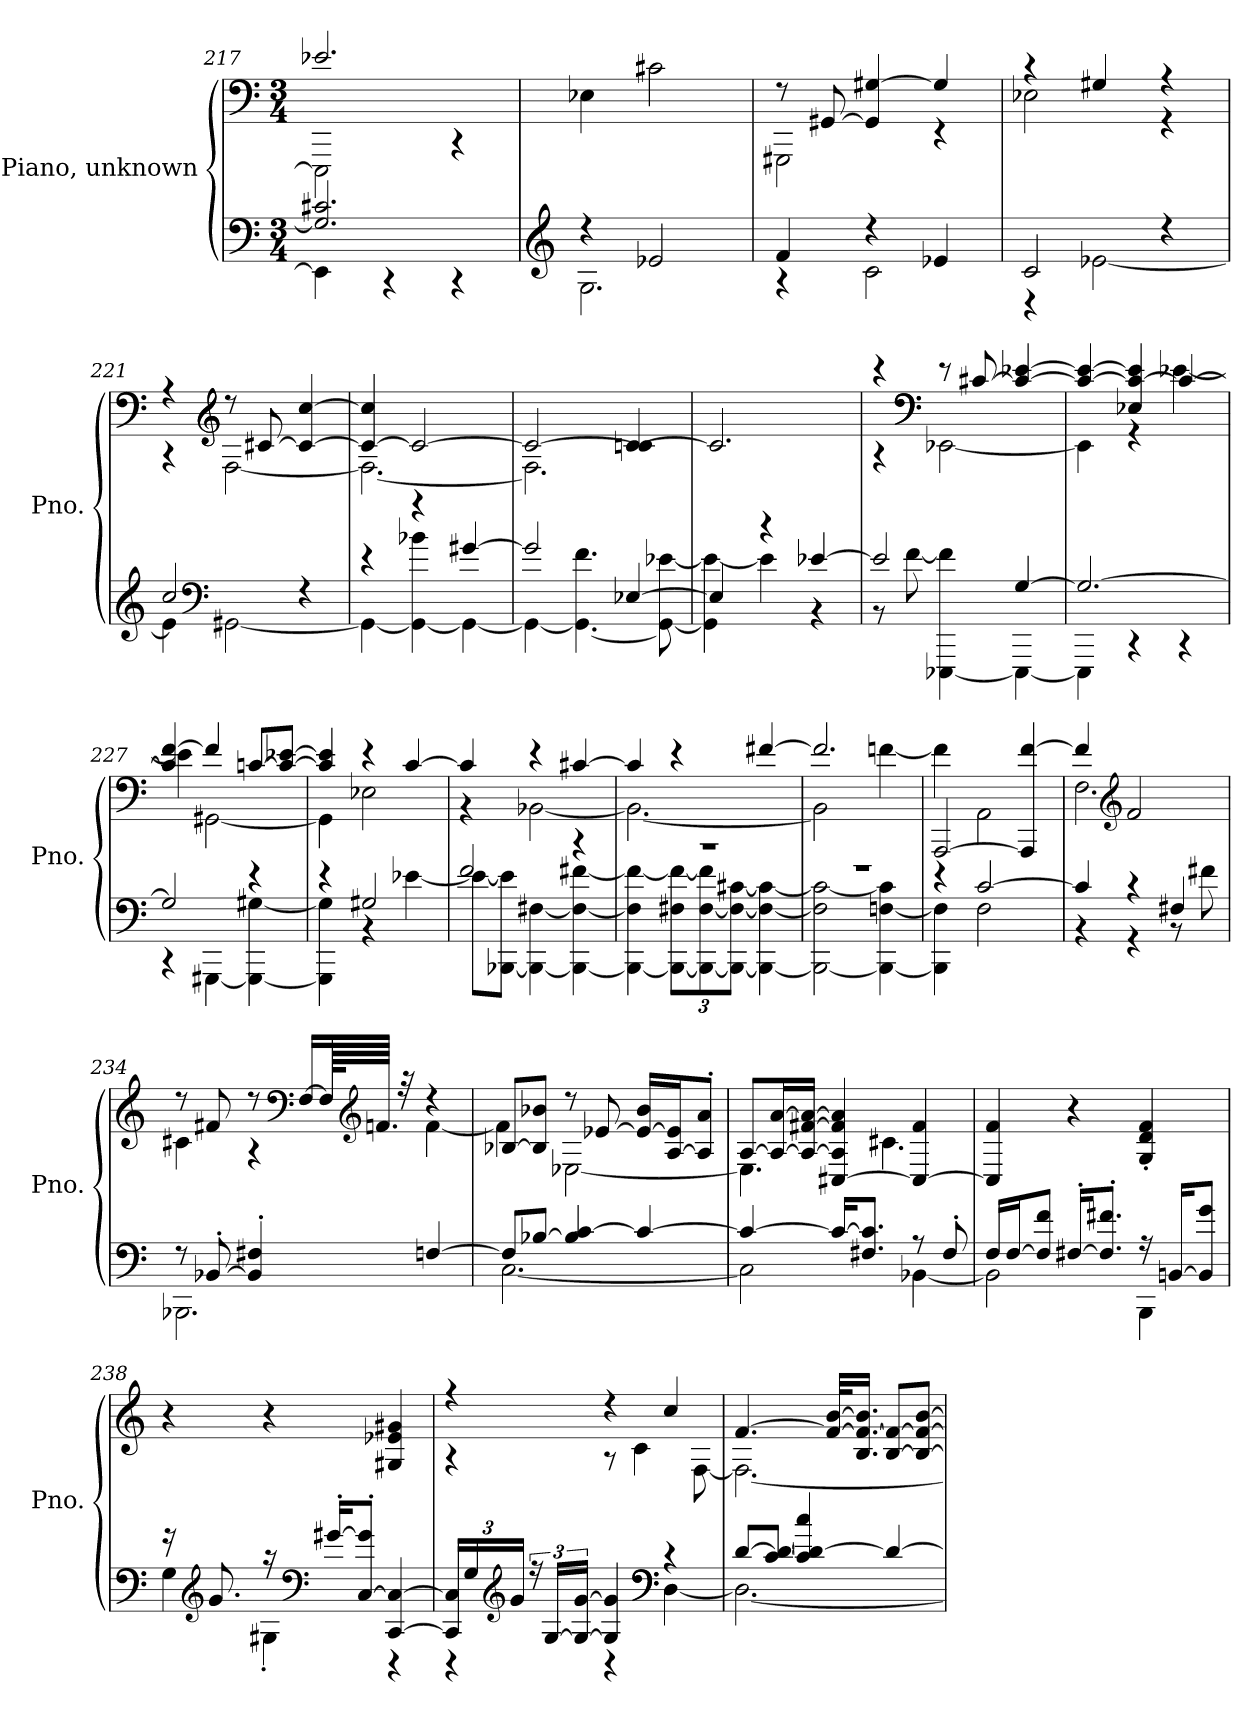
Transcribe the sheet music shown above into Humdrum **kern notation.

**kern	**kern
*part1	*part1
*staff2	*staff1
*I"Piano, unknown	*
*I'Pno.	*
*clefF4	*clefF4
*k[]	*k[]
*M3/4	*M3/4
=217	=217
*^	*^
2.G/] 2.c#X/	4EE-\]	2.e-X/	2EEE-\]
.	4r	.	.
.	4r	.	4r
*	*	*v	*v
=218	=218	=218
*clefG2	*	*
4r	2.G\	4E-X\
2e-X/	.	2c#X\
=219	=219	=219
*	*	*^
4f/	4r	8r	2GGG#X\
.	.	[8GG#X/	.
4r	2c\	4GG#/] [4G#X/	.
4e-X/	.	4G#/]	4r
=220	=220	=220	=220
2c/	4r	4r	2E-X\
.	[2e-X\	4G#X/	.
4r	.	4r	4r
!!LO:LB:g=z	!!
=221	=221	=221	=221
2cc/	4e-\]	4r	4r
*clefF4	*	*clefG2	*
.	[2GG#X\	8r	[2F\
.	.	[8c#X/	.
4r	.	4c#/_ [4cc/	.
=222	=222	=222	=222
4r	4GG#\_	4c#/_ 4cc/]	2.F\_
4r	4GG#\_ 4b-X\	2c#/_	.
[4g#X/	4GG#\_	.	.
=223	=223	=223	=223
2g#/]	4GG#\_	2c#/_	2.F\]
.	4.GG#\_ 4.f\	.	.
[4E-X/	.	[4cn/ 4c#/]	.
.	8GG#\_ [8e-X\	.	.
*	*	*v	*v
=224	=224	=224
4E-/]	4GG#\] 4e-\_	2.c/]
4r	4e-\]	.
[4e-X/	4r	.
=225	=225	=225
*	*	*^
2e-/]	8r	4r	4r
.	[8f\	.	.
*	*	*clefF4	*
.	[4EEE-X\ 4f\]	8r	[2EE-X\
.	.	[8c#X/	.
[4G/	4EEE-\_	4c#/_ [4e-X/	.
=226	=226	=226	=226
2.G/_	4EEE-\]	4c#/_ 4e-/_	4EE-\]
.	4r	4E-X/ 4c#/_ 4e-/]	4r
.	4r	4c#/_	[4e-X\
!!LO:LB:g=z	!!
=227	=227	=227	=227
2G/]	4r	4c#/] [4f/	4e-\]
.	[4GGG#X\	4f/]	[2GG#X\
4r	4GGG#\_ [4G#X\	[8cn/L	.
.	.	8c/_ [8e-X/J	.
=228	=228	=228	=228
4r	4GGG#\] 4G#\]	4c/] 4e-/]	4GG#\]
2G#X/	4r	4r	2E-X\
.	[4e-X\	[4c/	.
=229	=229	=229	=229
2f/	8e-\L_	4c/]	4r
.	[8BBB-X\ 8e-\]J	.	.
.	4BBB-\_ [4F#X\	4r	[2BB-X\
4r	4BBB-\_ 4F#\_ [4f#X\	[4c#X/	.
=230	=230	=230	=230
2.r	4BBB-\_ 4F#\] 4f#\_	4c#/]	2.BB-\_
*	*Xbrackettup	*	*
.	12BBB-\_ 12F#X\ 12f#\_L	4r	.
.	12BBB-\_ [12F#\ 12f#\]	.	.
.	12BBB-\_ 12F#\_ [12c#X\J	.	.
.	4BBB-\_ 4F#\_ 4c#\_	[4f#X/	.
=231	=231	=231	=231
2.r	2BBB-\_ 2F#\] 2c#\_	2.f#/]	2BB-\]
.	4BBB-\_ [4Fn\ 4c#\]	.	[4fn\
=232	=232	=232	=232
4r	4BBB-\] 4F\]	[2AAA/	4f\]
[2c/	2F\	.	2AA\
.	.	4AAA/] [4f/	.
!!LO:LB:g=z	!!
=233	=233	=233	=233
4c/]	4r	4f/]	2.F\
*	*	*clefG2	*
4r	4r	2f/	.
4F#X/	8r	.	.
.	8f#X\	.	.
=234	=234	=234	=234
8r	2.BBB-X\	8r	4c#X\
[8BB-X'/	.	8f#X/	.
4BB-/]' 4F#X/'	.	8r	4r
*	*	*clefF4	*
.	.	[16F/LL	.
.	.	128F/KLL]	.
*	*	*clefG2	*
.	.	64.fn/JJJJ	.
.	.	32r	.
[4Fn/	.	4r	[4f\
=235	=235	=235	=235
8F/L]	[2.C\	[8B-X/L	4f\]
[8B-X/J	.	8B-/] 8b-X/J	.
4B-/] [4c/	.	8r	[2E-X\
.	.	[8e-X/	.
4c/_	.	16e-/_ 16b-/LL	.
.	.	[16A/ 16e-/]J	.
.	.	8A/]' 8a/'J	.
!!LO:LB:g=z	!!
=236	=236	=236	=236
4c/_	2C\]	[8A/L	4.E-\]
.	.	16A/_ [16a/L	.
.	.	16A/_ [16f#X/ 16a/_JJ	.
16c/KL_	.	[4C#X/ 4A/] 4f#/] 4a/]	.
8.F#X/ 8.c/]J	.	.	.
.	.	.	4.c#X\
8r	[4BB-X\	4C#/_ 4f#/	.
8F#'/	.	.	.
*	*	*v	*v
=237	=237	=237
16F/LL	2BB-\]	4C#/] 4f/
[16F/J	.	.
8F/] 8f/J	.	.
[16F#X'/KL	.	4r
8.F#/]' 8.f#X/'J	.	.
16r	4BBB\	4G/' 4d/' 4f/'
[16BBn/KL	.	.
8BB/] 8g/J	.	.
=238	=238	=238
16r	4G\	4r
*clefG2	*	*
8.g/	.	.
16r	4G#X'\	4r
*clefF4	*	*
[16g#X'/KL	.	.
[8C/' 8g#/]'J	.	.
[4CC/ 4C/_	4r	4G#X/ 4e-X/ 4g#X/
!!LO:LB:g=z
=239	=239	=239
*	*	*^
24CC/] 24C/]LL	4r	4r	4r
24G/	.	.	.
*clefG2	*	*	*
24g/JJ	.	.	.
*brackettup	*	*	*
24r	.	.	.
[24G/LL	.	.	.
24G/_ [24g/JJ	.	.	.
4G/] 4g/]	4r	4r	8r
.	.	.	4c\
*clefF4	*	*	*
4r	[4D\	4cc/	.
.	.	.	[8F\
=240	=240	=240	=240
[8d/L	2.D\_	[4.f/	2.F\_
[8c/ 8d/_J	.	.	.
4c/] 4d/_ 4cc/	.	.	.
.	.	32f/_ [32b/KLL	.
.	.	16.B/ 16.f/_ 16.b/]JJ	.
4d/_	.	[8B/ 8f/_L	.
.	.	8B/_ 8f/_ [8b/J	.
*v	*v	*	*
*	*v	*v
=	=
*-	*-
